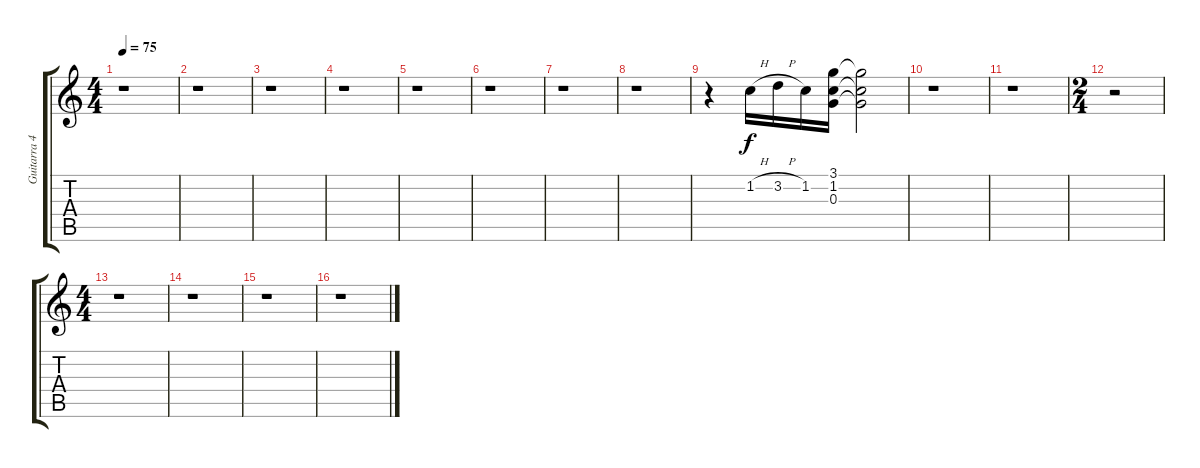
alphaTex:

\track ("Guitarra 4" "Guitarra 4") {instrument overdrivenguitar}
\staff {score tabs}
\tuning (E4 B3 G3 D3 A2 E2) {hide}
\ts (4 4)
\tempo 75
\clef g2
\ks c
r.1{dy f} |
r.1 |
r.1 |
r.1 |
r.1 |
r.1 |
r.1 |
r.1 |
r.4 1.2{h}.16 3.2{h}.16 1.2.16 (3.1 1.2 0.3).16 (3.1{t} 1.2{t} 0.3{t}).2 |
r.1 |
r.1 |
\ts (2 4)
r.2 |
\ts (4 4)
r.1 |
r.1 |
r.1 |
r.1
